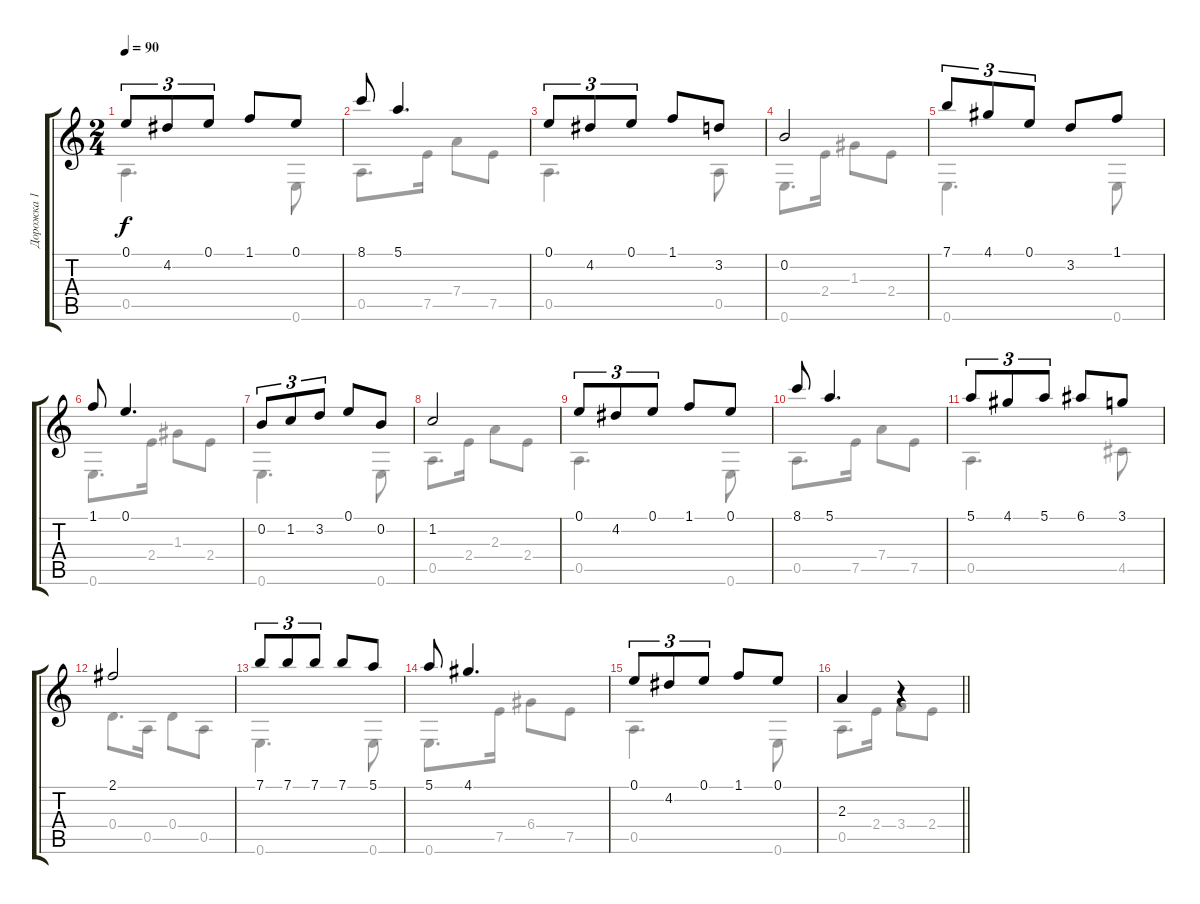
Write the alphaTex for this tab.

\track ("Дорожка 1" "Дорожка 1") {instrument acousticguitarnylon}
\staff {score tabs}
\tuning (E4 B3 G3 D3 A2 E2) {hide}
\voice
\ts (2 4)
\tempo 90
\clef g2
\ks c
0.1.8{tu (3 2) dy f} 4.2.8{tu (3 2)} 0.1.8{tu (3 2)} 1.1.8 0.1.8 |
8.1.8 5.1.4{d} |
0.1.8{tu (3 2)} 4.2.8{tu (3 2)} 0.1.8{tu (3 2)} 1.1.8 3.2.8 |
0.2.2 |
7.1.8{tu (3 2)} 4.1.8{tu (3 2)} 0.1.8{tu (3 2)} 3.2.8 1.1.8 |
1.1.8 0.1.4{d} |
0.2.8{tu (3 2)} 1.2.8{tu (3 2)} 3.2.8{tu (3 2)} 0.1.8 0.2.8 |
1.2.2 |
0.1.8{tu (3 2)} 4.2.8{tu (3 2)} 0.1.8{tu (3 2)} 1.1.8 0.1.8 |
8.1.8 5.1.4{d} |
5.1.8{tu (3 2)} 4.1.8{tu (3 2)} 5.1.8{tu (3 2)} 6.1.8 3.1.8 |
2.1.2 |
7.1.8{tu (3 2)} 7.1.8{tu (3 2)} 7.1.8{tu (3 2)} 7.1.8 5.1.8 |
5.1.8 4.1.4{d} |
0.1.8{tu (3 2)} 4.2.8{tu (3 2)} 0.1.8{tu (3 2)} 1.1.8 0.1.8 |
\barLineRight lightlight
2.3.4 r.4
\voice
\clef g2
\ottava regular
\simile none
\ks c
0.5.4{d dy f} 0.6.8 |
0.5.8{d} 7.5.16 7.4.8 7.5.8 |
0.5.4{d} 0.5.8 |
0.6.8{d} 2.4.16 1.3.8 2.4.8 |
0.6.4{d} 0.6.8 |
0.6.8{d} 2.4.16 1.3.8 2.4.8 |
0.6.4{d} 0.6.8 |
0.5.8{d} 2.4.16 2.3.8 2.4.8 |
0.5.4{d} 0.6.8 |
0.5.8{d} 7.5.16 7.4.8 7.5.8 |
0.5.4{d} 4.5.8 |
0.4.8{d} 0.5.16 0.4.8 0.5.8 |
0.6.4{d} 0.6.8 |
0.6.8{d} 7.5.16 6.4.8 7.5.8 |
0.5.4{d} 0.6.8 |
\barLineRight lightlight
0.5.8{d} 2.4.16 3.4.8 2.4.8
